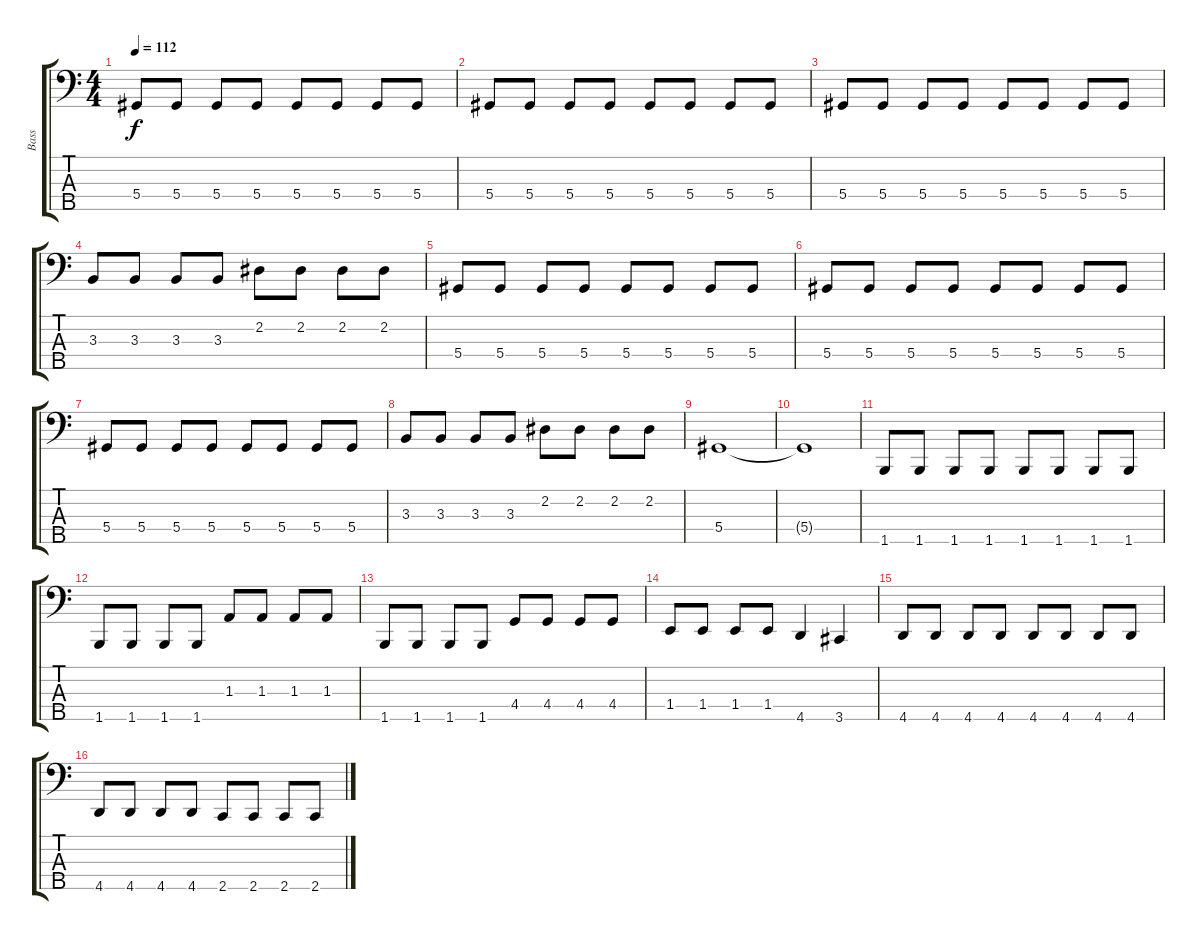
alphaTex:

\track ("Bass" "Bass") {instrument electricbasspick}
\staff {score tabs}
\tuning (Gb2 Db2 Ab1 Eb1 Bb0) {hide}
\ts (4 4)
\tempo 112
\clef f4
\ks c
5.4.8{dy f} 5.4.8 5.4.8 5.4.8 5.4.8 5.4.8 5.4.8 5.4.8 |
5.4.8 5.4.8 5.4.8 5.4.8 5.4.8 5.4.8 5.4.8 5.4.8 |
5.4.8 5.4.8 5.4.8 5.4.8 5.4.8 5.4.8 5.4.8 5.4.8 |
3.3.8 3.3.8 3.3.8 3.3.8 2.2.8 2.2.8 2.2.8 2.2.8 |
5.4.8 5.4.8 5.4.8 5.4.8 5.4.8 5.4.8 5.4.8 5.4.8 |
5.4.8 5.4.8 5.4.8 5.4.8 5.4.8 5.4.8 5.4.8 5.4.8 |
5.4.8 5.4.8 5.4.8 5.4.8 5.4.8 5.4.8 5.4.8 5.4.8 |
3.3.8 3.3.8 3.3.8 3.3.8 2.2.8 2.2.8 2.2.8 2.2.8 |
5.4.1 |
5.4{t}.1 |
1.5.8 1.5.8 1.5.8 1.5.8 1.5.8 1.5.8 1.5.8 1.5.8 |
1.5.8 1.5.8 1.5.8 1.5.8 1.3.8 1.3.8 1.3.8 1.3.8 |
1.5.8 1.5.8 1.5.8 1.5.8 4.4.8 4.4.8 4.4.8 4.4.8 |
1.4.8 1.4.8 1.4.8 1.4.8 4.5.4 3.5.4 |
4.5.8 4.5.8 4.5.8 4.5.8 4.5.8 4.5.8 4.5.8 4.5.8 |
4.5.8 4.5.8 4.5.8 4.5.8 2.5.8 2.5.8 2.5.8 2.5.8
